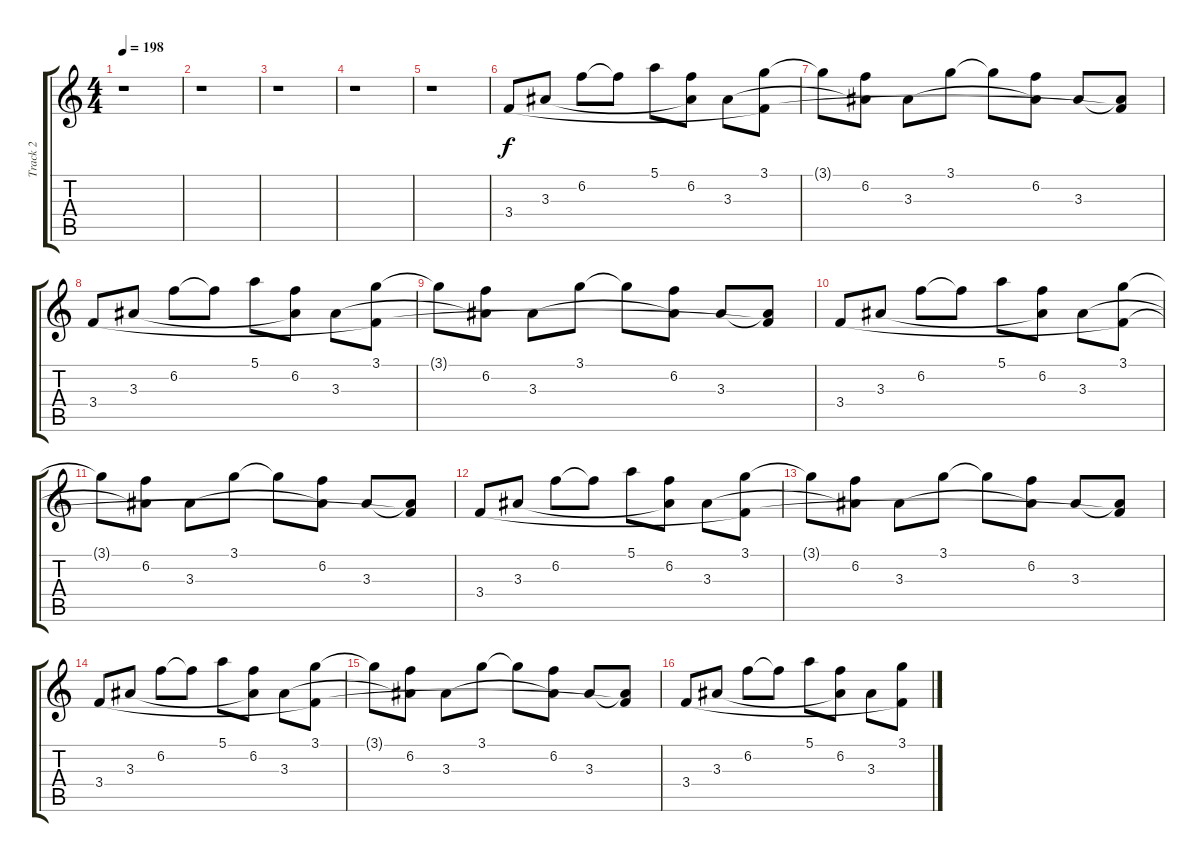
\track ("Track 2" "Track 2") {instrument acousticguitarsteel}
\staff {score tabs}
\tuning (E4 B3 G3 D3 A2 D2) {hide}
\ts (4 4)
\tempo 198
\clef g2
\ks c
r.1{dy f} |
r.1 |
r.1 |
r.1 |
r.1 |
3.4.8 3.3.8 6.2.8 6.2{t}.8 5.1.8 (6.2 3.3{t}).8 3.3.8 (3.1 3.4{t}).8 |
3.1{t}.8 (6.2 3.3{t}).8 3.3.8 3.1.8 3.1{t}.8 (6.2 3.3{t}).8 3.3.8 (3.3{t} 3.4{t}).8 |
3.4.8 3.3.8 6.2.8 6.2{t}.8 5.1.8 (6.2 3.3{t}).8 3.3.8 (3.1 3.4{t}).8 |
3.1{t}.8 (6.2 3.3{t}).8 3.3.8 3.1.8 3.1{t}.8 (6.2 3.3{t}).8 3.3.8 (3.3{t} 3.4{t}).8 |
3.4.8 3.3.8 6.2.8 6.2{t}.8 5.1.8 (6.2 3.3{t}).8 3.3.8 (3.1 3.4{t}).8 |
3.1{t}.8 (6.2 3.3{t}).8 3.3.8 3.1.8 3.1{t}.8 (6.2 3.3{t}).8 3.3.8 (3.3{t} 3.4{t}).8 |
3.4.8 3.3.8 6.2.8 6.2{t}.8 5.1.8 (6.2 3.3{t}).8 3.3.8 (3.1 3.4{t}).8 |
3.1{t}.8 (6.2 3.3{t}).8 3.3.8 3.1.8 3.1{t}.8 (6.2 3.3{t}).8 3.3.8 (3.3{t} 3.4{t}).8 |
3.4.8 3.3.8 6.2.8 6.2{t}.8 5.1.8 (6.2 3.3{t}).8 3.3.8 (3.1 3.4{t}).8 |
3.1{t}.8 (6.2 3.3{t}).8 3.3.8 3.1.8 3.1{t}.8 (6.2 3.3{t}).8 3.3.8 (3.3{t} 3.4{t}).8 |
3.4.8 3.3.8 6.2.8 6.2{t}.8 5.1.8 (6.2 3.3{t}).8 3.3.8 (3.1 3.4{t}).8
